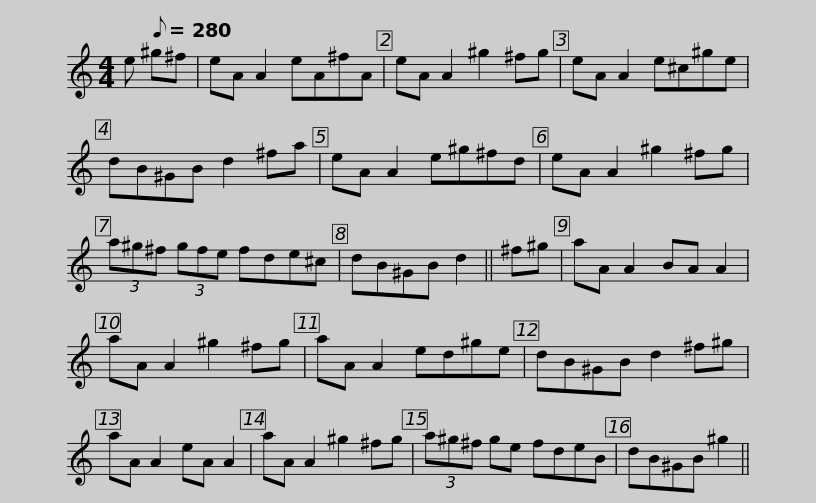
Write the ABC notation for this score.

X:1
L:1/8
M:4/4
I:linebreak $
K:C
V:1 treble
V:1
 e[Q:1/8=280] ^g^f | eA A2 eA^fA | eA A2 ^g2 ^fg | eA A2 e^c^ge | dB^GB d2 ^fa | %5
 eA A2 e^g^fd | eA A2 ^g2 ^fg |$ (3a^g^f (3gfe fde^c | dB^GB d2 || ^f^g | %10
 aA A2 BA A2 | aA A2 ^g2 ^fg | aA A2 ed^ge | dB^GB d2 ^f^g |$ aA A2 eA A2 | %15
 aA A2 ^g2 ^fg | (3a^g^f ge fdeB | dB^GB ^g2 || %18
